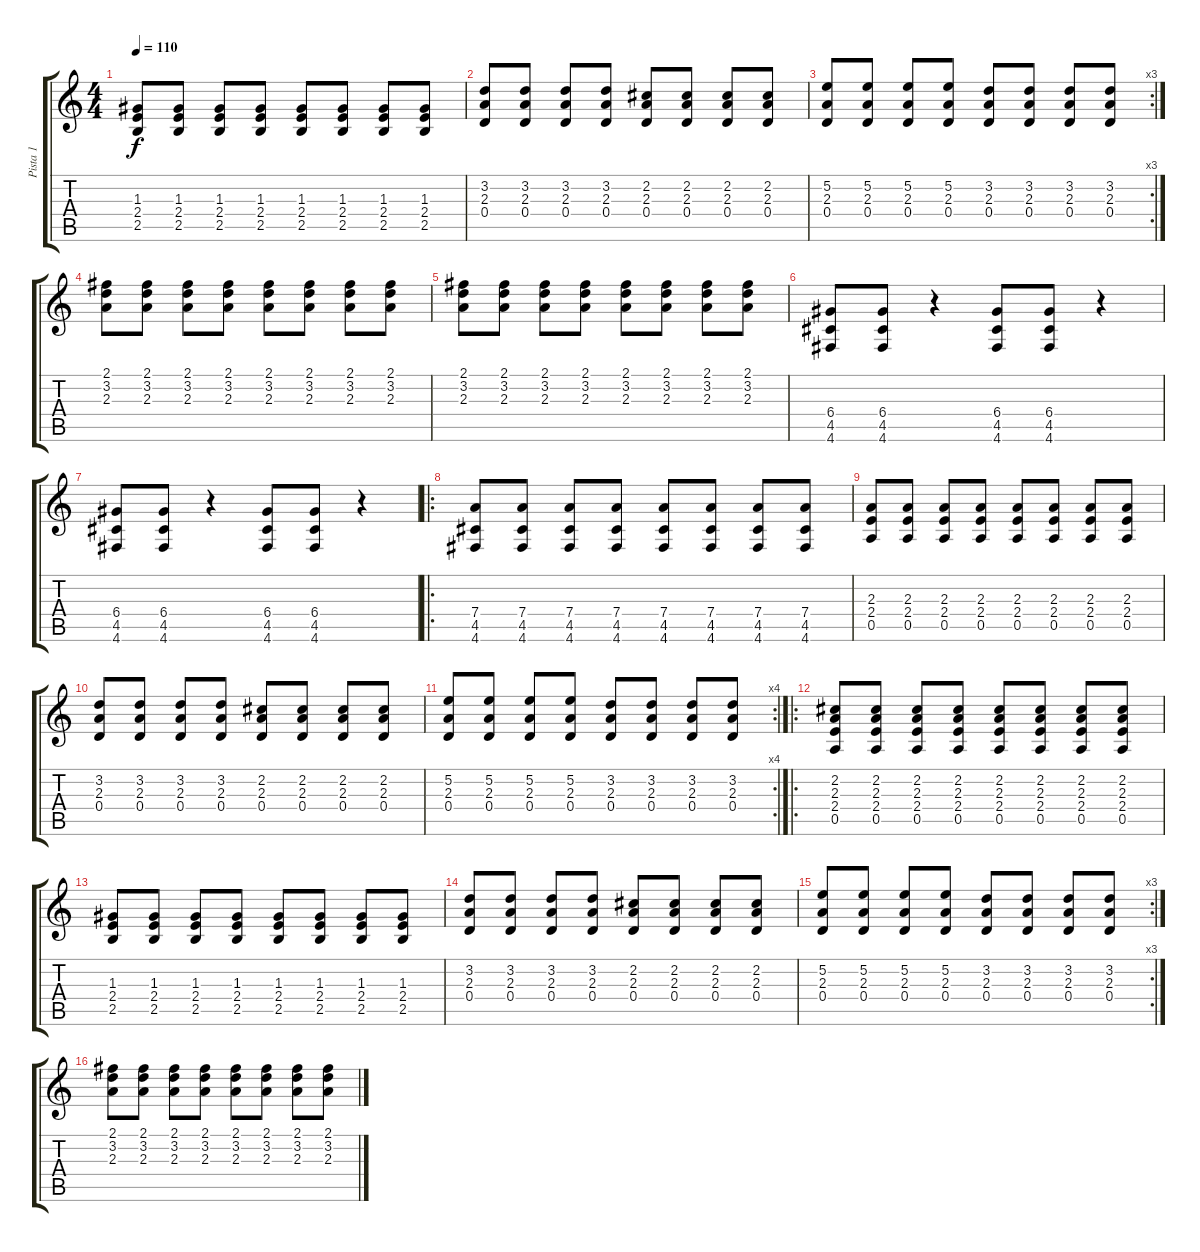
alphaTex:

\track ("Pista 1" "Pista 1") {instrument acousticguitarsteel}
\staff {score tabs}
\tuning (E4 B3 G3 D3 A2 D2) {hide}
\ts (4 4)
\tempo 110
\clef g2
\ks c
(1.3 2.4 2.5).8{dy f} (1.3 2.4 2.5).8 (1.3 2.4 2.5).8 (1.3 2.4 2.5).8 (1.3 2.4 2.5).8 (1.3 2.4 2.5).8 (1.3 2.4 2.5).8 (1.3 2.4 2.5).8 |
(3.2 2.3 0.4).8 (3.2 2.3 0.4).8 (3.2 2.3 0.4).8 (3.2 2.3 0.4).8 (2.2 2.3 0.4).8 (2.2 2.3 0.4).8 (2.2 2.3 0.4).8 (2.2 2.3 0.4).8 |
\rc 3
(5.2 2.3 0.4).8 (5.2 2.3 0.4).8 (5.2 2.3 0.4).8 (5.2 2.3 0.4).8 (3.2 2.3 0.4).8 (3.2 2.3 0.4).8 (3.2 2.3 0.4).8 (3.2 2.3 0.4).8 |
(2.1 3.2 2.3).8 (2.1 3.2 2.3).8 (2.1 3.2 2.3).8 (2.1 3.2 2.3).8 (2.1 3.2 2.3).8 (2.1 3.2 2.3).8 (2.1 3.2 2.3).8 (2.1 3.2 2.3).8 |
(2.1 3.2 2.3).8 (2.1 3.2 2.3).8 (2.1 3.2 2.3).8 (2.1 3.2 2.3).8 (2.1 3.2 2.3).8 (2.1 3.2 2.3).8 (2.1 3.2 2.3).8 (2.1 3.2 2.3).8 |
(6.4 4.5 4.6).8 (6.4 4.5 4.6).8 r.4 (6.4 4.5 4.6).8 (6.4 4.5 4.6).8 r.4 |
(6.4 4.5 4.6).8 (6.4 4.5 4.6).8 r.4 (6.4 4.5 4.6).8 (6.4 4.5 4.6).8 r.4 |
\ro
(7.4 4.5 4.6).8 (7.4 4.5 4.6).8 (7.4 4.5 4.6).8 (7.4 4.5 4.6).8 (7.4 4.5 4.6).8 (7.4 4.5 4.6).8 (7.4 4.5 4.6).8 (7.4 4.5 4.6).8 |
(2.3 2.4 0.5).8 (2.3 2.4 0.5).8 (2.3 2.4 0.5).8 (2.3 2.4 0.5).8 (2.3 2.4 0.5).8 (2.3 2.4 0.5).8 (2.3 2.4 0.5).8 (2.3 2.4 0.5).8 |
(3.2 2.3 0.4).8 (3.2 2.3 0.4).8 (3.2 2.3 0.4).8 (3.2 2.3 0.4).8 (2.2 2.3 0.4).8 (2.2 2.3 0.4).8 (2.2 2.3 0.4).8 (2.2 2.3 0.4).8 |
\rc 4
(5.2 2.3 0.4).8 (5.2 2.3 0.4).8 (5.2 2.3 0.4).8 (5.2 2.3 0.4).8 (3.2 2.3 0.4).8 (3.2 2.3 0.4).8 (3.2 2.3 0.4).8 (3.2 2.3 0.4).8 |
\ro
(2.2 2.3 2.4 0.5).8 (2.2 2.3 2.4 0.5).8 (2.2 2.3 2.4 0.5).8 (2.2 2.3 2.4 0.5).8 (2.2 2.3 2.4 0.5).8 (2.2 2.3 2.4 0.5).8 (2.2 2.3 2.4 0.5).8 (2.2 2.3 2.4 0.5).8 |
(1.3 2.4 2.5).8 (1.3 2.4 2.5).8 (1.3 2.4 2.5).8 (1.3 2.4 2.5).8 (1.3 2.4 2.5).8 (1.3 2.4 2.5).8 (1.3 2.4 2.5).8 (1.3 2.4 2.5).8 |
(3.2 2.3 0.4).8 (3.2 2.3 0.4).8 (3.2 2.3 0.4).8 (3.2 2.3 0.4).8 (2.2 2.3 0.4).8 (2.2 2.3 0.4).8 (2.2 2.3 0.4).8 (2.2 2.3 0.4).8 |
\rc 3
(5.2 2.3 0.4).8 (5.2 2.3 0.4).8 (5.2 2.3 0.4).8 (5.2 2.3 0.4).8 (3.2 2.3 0.4).8 (3.2 2.3 0.4).8 (3.2 2.3 0.4).8 (3.2 2.3 0.4).8 |
(2.1 3.2 2.3).8 (2.1 3.2 2.3).8 (2.1 3.2 2.3).8 (2.1 3.2 2.3).8 (2.1 3.2 2.3).8 (2.1 3.2 2.3).8 (2.1 3.2 2.3).8 (2.1 3.2 2.3).8
